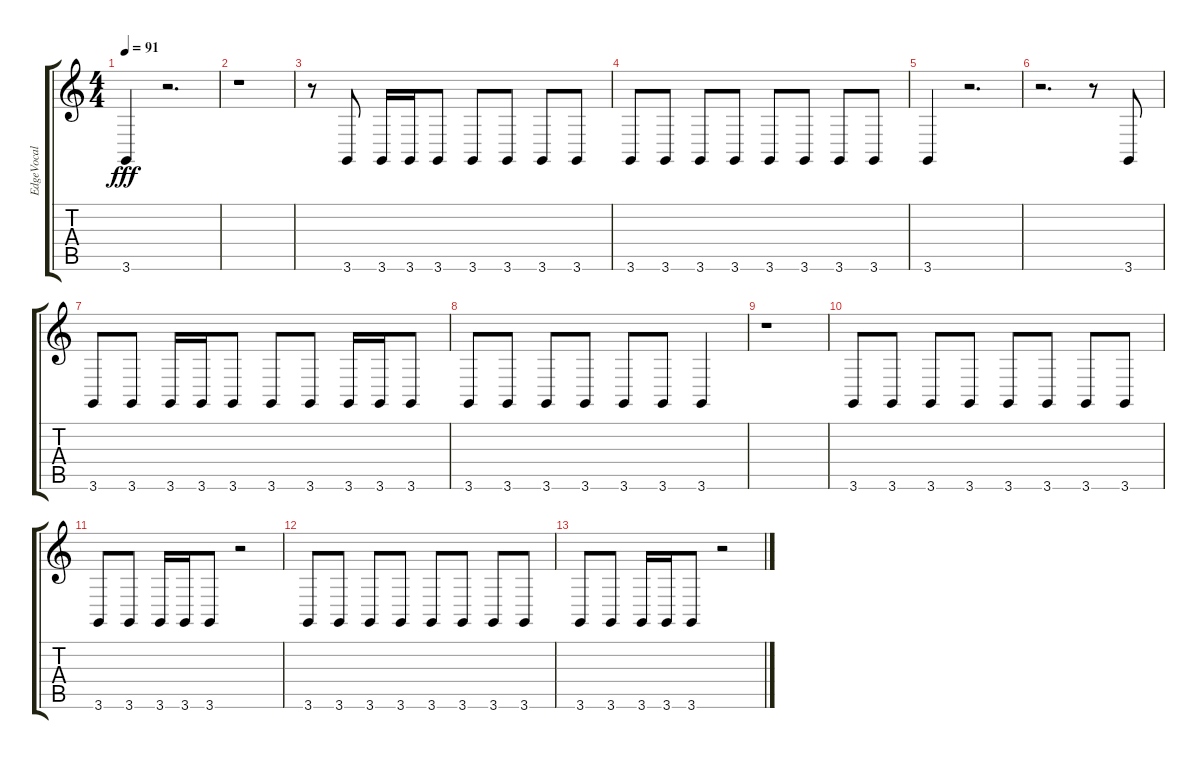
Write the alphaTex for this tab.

\track ("EdgeVocal" "EdgeVocal") {instrument englishhorn}
\staff {score tabs}
\tuning (E4 B3 G3 D3 A2 E2) {hide}
\ts (4 4)
\tempo 91
\clef g2
\ks c
3.6.4{dy fff} r.2{d} |
r.1 |
r.8 3.6.8 3.6.16 3.6.16 3.6.8 3.6.8 3.6.8 3.6.8 3.6.8 |
3.6.8 3.6.8 3.6.8 3.6.8 3.6.8 3.6.8 3.6.8 3.6.8 |
3.6.4 r.2{d} |
r.2{d} r.8 3.6.8 |
3.6.8 3.6.8 3.6.16 3.6.16 3.6.8 3.6.8 3.6.8 3.6.16 3.6.16 3.6.8 |
3.6.8 3.6.8 3.6.8 3.6.8 3.6.8 3.6.8 3.6.4 |
r.1 |
3.6.8 3.6.8 3.6.8 3.6.8 3.6.8 3.6.8 3.6.8 3.6.8 |
3.6.8 3.6.8 3.6.16 3.6.16 3.6.8 r.2 |
3.6.8 3.6.8 3.6.8 3.6.8 3.6.8 3.6.8 3.6.8 3.6.8 |
3.6.8 3.6.8 3.6.16 3.6.16 3.6.8 r.2
